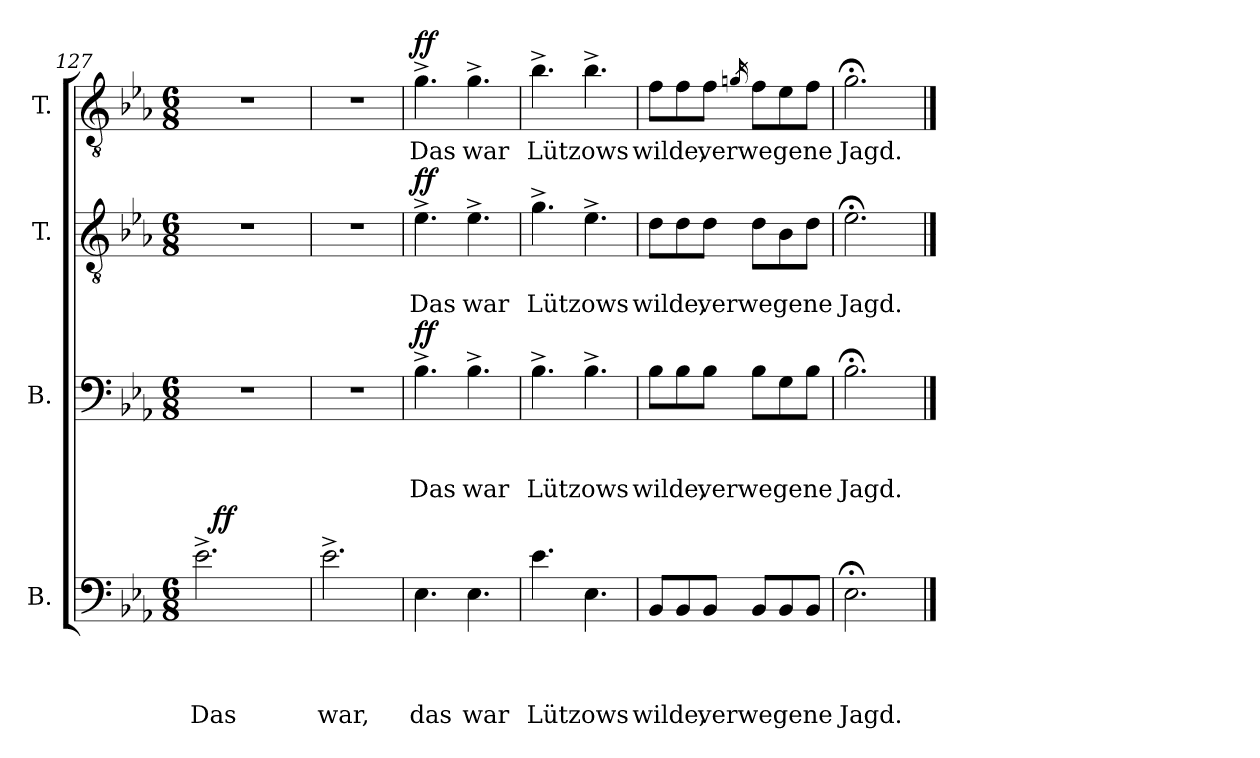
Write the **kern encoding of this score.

**kern	**text	**text	**text	**text	**dynam	**kern	**text	**text	**text	**dynam	**kern	**text	**text	**dynam	**kern	**text	**dynam
*part4	*part4	*part4	*part4	*part4	*part4	*part3	*part3	*part3	*part3	*part3	*part2	*part2	*part2	*part2	*part1	*part1	*part1
*staff4	*staff4	*staff4	*staff4	*staff4	*staff4	*staff3	*staff3	*staff3	*staff3	*staff3	*staff2	*staff2	*staff2	*staff2	*staff1	*staff1	*staff1
*I"B.	*	*	*	*	*	*I"B.	*	*	*	*	*I"T.	*	*	*	*I"T.	*	*
*clefF4	*	*	*	*	*	*clefF4	*	*	*	*	*clefGv2	*	*	*	*clefGv2	*	*
*k[b-e-a-]	*	*	*	*	*	*k[b-e-a-]	*	*	*	*	*k[b-e-a-]	*	*	*	*k[b-e-a-]	*	*
*E-:	*	*	*	*	*	*E-:	*	*	*	*	*E-:	*	*	*	*E-:	*	*
*M6/8	*	*	*	*	*	*M6/8	*	*	*	*	*M6/8	*	*	*	*M6/8	*	*
=127	=127	=127	=127	=127	=127	=127	=127	=127	=127	=127	=127	=127	=127	=127	=127	=127	=127
!	!	!	!	!LO:LY:b:rj	!	!	!	!	!	!	!	!	!	!	!	!	!
*^	*	*	*	*	*	*	*	*	*	*	*	*	*	*	*	*	*
2.e-^>\	16ryy	.	.	.	Das	.	2.r	.	.	.	.	2.r	.	.	.	2.r	.	.
!	!	!	!	!	!	!LO:DY:a	!	!	!	!	!	!	!	!	!	!	!	!
.	2ryy	.	.	.	.	ff	.	.	.	.	.	.	.	.	.	.	.	.
.	8.ryy	.	.	.	.	.	.	.	.	.	.	.	.	.	.	.	.	.
=128!	=128!	=128!	=128!	=128!	=128!	=128!	=128!	=128!	=128!	=128!	=128!	=128!	=128!	=128!	=128!	=128!	=128!	=128!
!	!	!	!	!	!LO:LY:b:rj	!	!	!	!	!	!	!	!	!	!	!	!	!
*v	*v	*	*	*	*	*	*	*	*	*	*	*	*	*	*	*	*	*
2.e-^>\	.	.	.	war,	.	2.r	.	.	.	.	2.r	.	.	.	2.r	.	.
=129!	=129!	=129!	=129!	=129!	=129!	=129!	=129!	=129!	=129!	=129!	=129!	=129!	=129!	=129!	=129!	=129!	=129!
!	!	!	!	!LO:LY:b:rj	!	!	!	!	!LO:LY:b:rj	!LO:DY:a	!	!	!LO:LY:b:rj	!LO:DY:a	!	!LO:LY:b:rj	!LO:DY:a
4.E-\	.	.	.	das	.	4.B-^>\	.	.	Das	ff	4.e-^>\	.	Das	ff	4.g^>\	Das	ff
!	!	!	!	!LO:LY:b:rj	!	!	!	!	!LO:LY:b:rj	!	!	!	!LO:LY:b:rj	!	!	!LO:LY:b:rj	!
4.E-\	.	.	.	war	.	4.B-^>\	.	.	war	.	4.e-^>\	.	war	.	4.g^>\	war	.
=130!	=130!	=130!	=130!	=130!	=130!	=130!	=130!	=130!	=130!	=130!	=130!	=130!	=130!	=130!	=130!	=130!	=130!
!	!	!	!	!LO:LY:b:rj	!	!	!	!	!LO:LY:b:rj	!	!	!	!LO:LY:b:rj	!	!	!LO:LY:b:rj	!
4.e-\	.	.	.	Lützows	.	4.B-^>\	.	.	Lützows	.	4.g^>\	.	Lützows	.	4.b-^>\	Lützows	.
4.E-\	.	.	.	.	.	4.B-^>\	.	.	.	.	4.e-^>\	.	.	.	4.b-^>\	.	.
=131!	=131!	=131!	=131!	=131!	=131!	=131!	=131!	=131!	=131!	=131!	=131!	=131!	=131!	=131!	=131!	=131!	=131!
!	!	!	!	!LO:LY:b:rj	!	!	!	!	!LO:LY:b:rj	!	!	!	!LO:LY:b:rj	!	!	!LO:LY:b:rj	!
8BB-/L	.	.	.	wilde,	.	8B-\L	.	.	wilde,	.	8d\L	.	wilde,	.	8f\L	wilde,	.
8BB-/	.	.	.	.	.	8B-\	.	.	.	.	8d\	.	.	.	8f\	.	.
!	!	!	!	!LO:LY:b:rj	!	!	!	!	!LO:LY:b:rj	!	!	!	!LO:LY:b:rj	!	!	!LO:LY:b:rj	!
8BB-/J	.	.	.	verwegene	.	8B-\J	.	.	verwegene	.	8d\J	.	verwegene	.	8f\J	verwegene	.
.	.	.	.	.	.	.	.	.	.	.	.	.	.	.	16qgn/	.	.
8BB-/L	.	.	.	.	.	8B-\L	.	.	.	.	8d\L	.	.	.	8f\L	.	.
8BB-/	.	.	.	.	.	8G\	.	.	.	.	8B-\	.	.	.	8e-\	.	.
8BB-/J	.	.	.	.	.	8B-\J	.	.	.	.	8d\J	.	.	.	8f\J	.	.
=132!	=132!	=132!	=132!	=132!	=132!	=132!	=132!	=132!	=132!	=132!	=132!	=132!	=132!	=132!	=132!	=132!	=132!
!	!	!	!	!LO:LY:b:rj	!	!	!	!	!LO:LY:b:rj	!	!	!	!LO:LY:b:rj	!	!	!LO:LY:b:rj	!
2.E-;<\	.	.	.	Jagd.	.	2.B-;<\	.	.	Jagd.	.	2.e-;<\	.	Jagd.	.	2.g;<\	Jagd.	.
==	==	==	==	==	==	==	==	==	==	==	==	==	==	==	==	==	==
*-	*-	*-	*-	*-	*-	*-	*-	*-	*-	*-	*-	*-	*-	*-	*-	*-	*-
